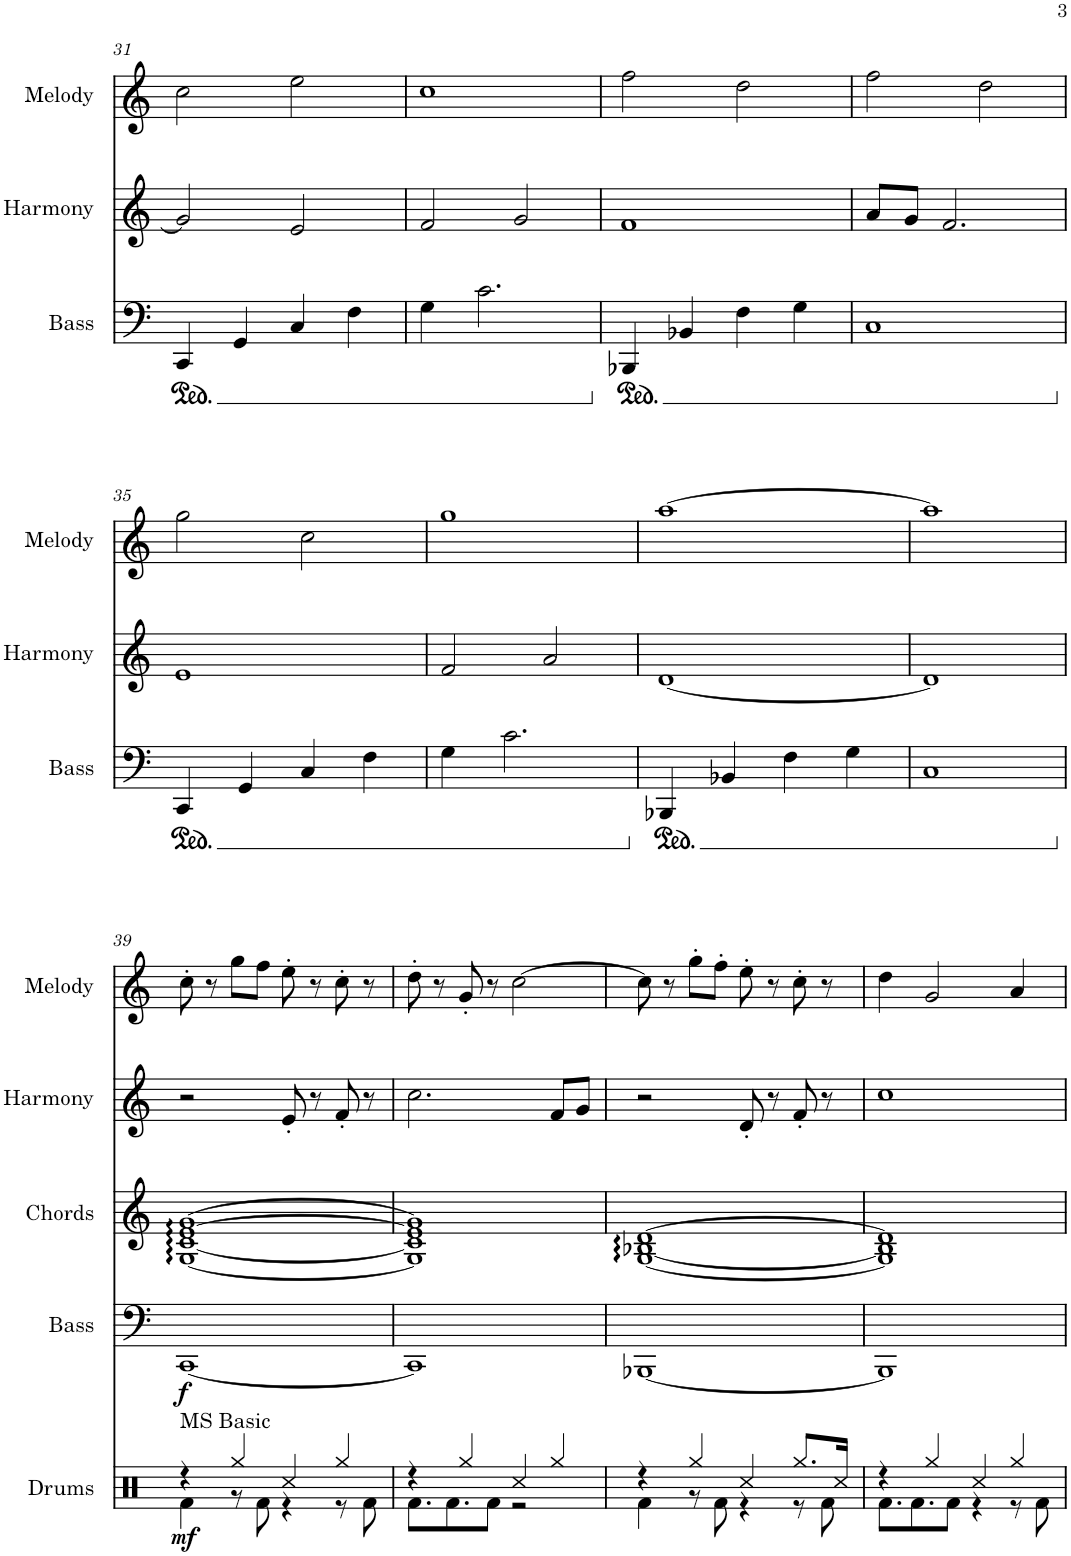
**kern	**dynam	**kern	**kern	**kern
*part4	*part4	*part3	*part2	*part1
*staff4	*staff4	*staff3	*staff2	*staff1
*I"Bass	*	*I"Chords	*I"Harmony	*I"Melody
*I'Bass	*	*I'Chords	*I'Harmony	*I'Melody
!!LO:PB:g=z
*clefF4	*	*clefG2	*clefG2	*clefG2
*k[]	*	*k[]	*k[]	*k[]
*M4/4	*	*M4/4	*M4/4	*M4/4
*ped	*	*	*	*
=31	=31	=31	=31	=31
4CC/	.	1r	2g/]	2cc\
4GG/	.	.	.	.
4C/	.	.	2e/	2ee\
4F\	.	.	.	.
=32	=32	=32	=32	=32
4G\	.	1r	2f/	1cc
2.c\	.	.	.	.
.	.	.	2g/	.
=33	=33	=33	=33	=33
*Xped	*	*	*	*
*ped	*	*	*	*
4BBB-X/	.	1r	1f	2ff\
4BB-X/	.	.	.	.
4F\	.	.	.	2dd\
4G\	.	.	.	.
=34	=34	=34	=34	=34
1C	.	1r	8a/L	2ff\
.	.	.	8g/J	.
.	.	.	2.f/	.
.	.	.	.	2dd\
!!LO:LB:g=z
=35	=35	=35	=35	=35
*Xped	*	*	*	*
*ped	*	*	*	*
4CC/	.	1r	1e	2gg\
4GG/	.	.	.	.
4C/	.	.	.	2cc\
4F\	.	.	.	.
=36	=36	=36	=36	=36
4G\	.	1r	2f/	1gg
2.c\	.	.	.	.
.	.	.	2a/	.
=37	=37	=37	=37	=37
*Xped	*	*	*	*
*ped	*	*	*	*
4BBB-X/	.	1r	[1d	[1aa
4BB-X/	.	.	.	.
4F\	.	.	.	.
4G\	.	.	.	.
=38	=38	=38	=38	=38
1C	.	1r	1d]	1aa]
!!LO:LB:g=z
=39	=39	=39	=39	=39
*Xped	*	*	*	*
!	!LO:DY:b	!	!	!
[1CC	f	[1G [1c [1e [1g	2r	8cc'\
.	.	.	.	8r
.	.	.	.	8gg\L
.	.	.	.	8ff\J
.	.	.	8e'/	8ee'\
.	.	.	8r	8r
.	.	.	8f'/	8cc'\
.	.	.	8r	8r
=40	=40	=40	=40	=40
1CC]	.	1G] 1c] 1e] 1g]	2.cc\	8dd'\
.	.	.	.	8r
.	.	.	.	8g'/
.	.	.	.	8r
.	.	.	.	[2cc\
.	.	.	8f/L	.
.	.	.	8g/J	.
=41	=41	=41	=41	=41
[1BBB-X	.	[1G [1B-X [1d	2r	8cc\]
.	.	.	.	8r
.	.	.	.	8gg'\L
.	.	.	.	8ff'\J
.	.	.	8d'/	8ee'\
.	.	.	8r	8r
.	.	.	8f'/	8cc'\
.	.	.	8r	8r
=42	=42	=42	=42	=42
1BBB-]	.	1G] 1B-] 1d]	1cc	4dd\
.	.	.	.	2g/
.	.	.	.	4a/
=	=	=	=	=
*-	*-	*-	*-	*-
